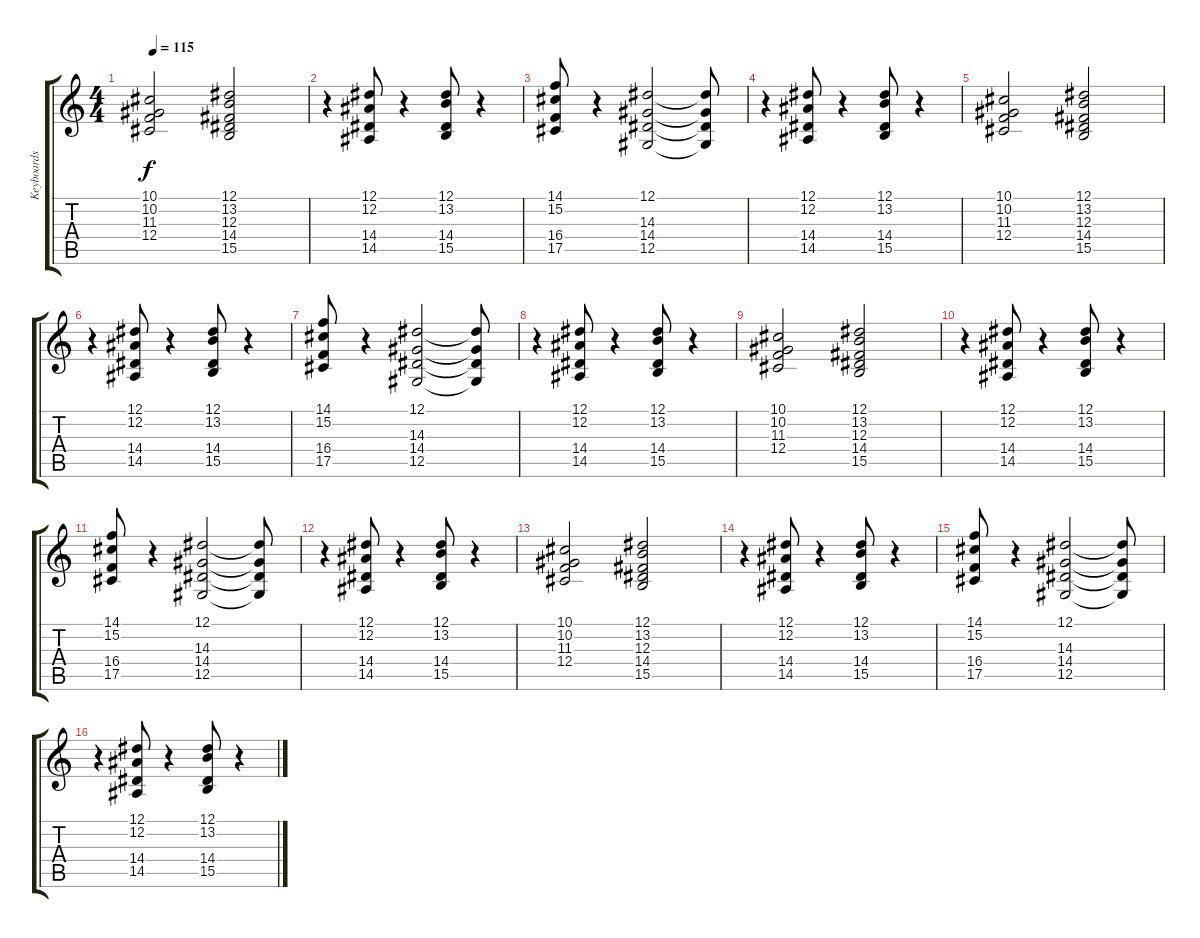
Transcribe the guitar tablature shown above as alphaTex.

\track ("Keyboards" "Keyboards") {instrument lead2sawtooth}
\staff {score tabs}
\tuning (Eb4 Bb3 Gb3 Db3 Ab2 Eb2) {hide}
\ts (4 4)
\tempo 115
\clef g2
\ks c
(10.1 10.2 11.3 12.4).2{dy f} (12.1 13.2 12.3 14.4 15.5).2 |
r.4 (12.1 12.2 14.4 14.5).8 r.4 (12.1 13.2 14.4 15.5).8 r.4 |
(14.1 15.2 16.4 17.5).8 r.4 (12.1 14.3 14.4 12.5).2 (12.1{t} 14.3{t} 14.4{t} 12.5{t}).8 |
r.4 (12.1 12.2 14.4 14.5).8 r.4 (12.1 13.2 14.4 15.5).8 r.4 |
(10.1 10.2 11.3 12.4).2 (12.1 13.2 12.3 14.4 15.5).2 |
r.4 (12.1 12.2 14.4 14.5).8 r.4 (12.1 13.2 14.4 15.5).8 r.4 |
(14.1 15.2 16.4 17.5).8 r.4 (12.1 14.3 14.4 12.5).2 (12.1{t} 14.3{t} 14.4{t} 12.5{t}).8 |
r.4 (12.1 12.2 14.4 14.5).8 r.4 (12.1 13.2 14.4 15.5).8 r.4 |
(10.1 10.2 11.3 12.4).2 (12.1 13.2 12.3 14.4 15.5).2 |
r.4 (12.1 12.2 14.4 14.5).8 r.4 (12.1 13.2 14.4 15.5).8 r.4 |
(14.1 15.2 16.4 17.5).8 r.4 (12.1 14.3 14.4 12.5).2 (12.1{t} 14.3{t} 14.4{t} 12.5{t}).8 |
r.4 (12.1 12.2 14.4 14.5).8 r.4 (12.1 13.2 14.4 15.5).8 r.4 |
(10.1 10.2 11.3 12.4).2 (12.1 13.2 12.3 14.4 15.5).2 |
r.4 (12.1 12.2 14.4 14.5).8 r.4 (12.1 13.2 14.4 15.5).8 r.4 |
(14.1 15.2 16.4 17.5).8 r.4 (12.1 14.3 14.4 12.5).2 (12.1{t} 14.3{t} 14.4{t} 12.5{t}).8 |
r.4 (12.1 12.2 14.4 14.5).8 r.4 (12.1 13.2 14.4 15.5).8 r.4
